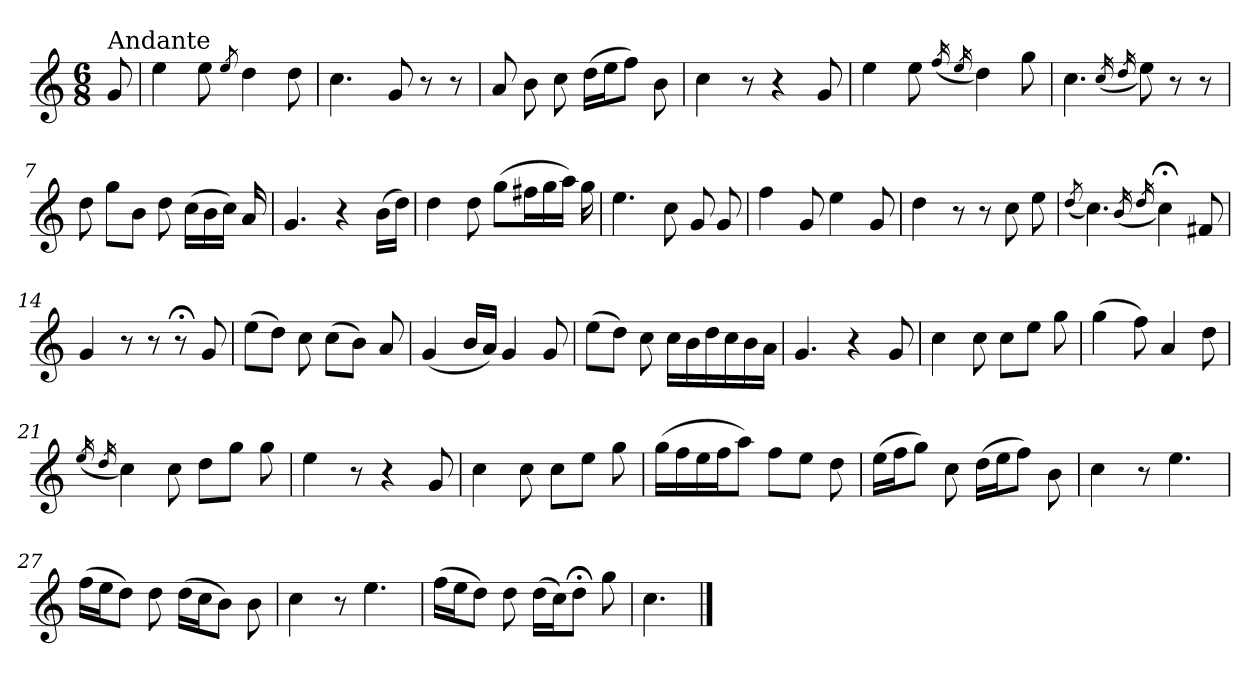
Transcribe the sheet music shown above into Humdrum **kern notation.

**kern
*part1
*staff1
*clefG2
*k[]
*C:
*M6/8
=
!LO:TX:a:t=Andante
8g/
=1
4ee\
8ee\
8qee/
4dd\
8dd\
=2
4.cc\
8g/
8r
8r
=3
8a/
8b\
8cc\
(>16dd\LL
16ee\J
8ff\J)
8b\
=4
4cc\
8r
4r
8g/
=5
4ee\
8ee\
(<16qff/
16qee/
4dd\)
8gg\
!!LO:LB:g=z
=6
4.cc\
(<16qcc/
16qdd/
8ee\)
8r
8r
=7
8dd\
8gg\L
8b\J
8dd\
(>16cc\LL
16b\
16cc\JJ)
16a/
=8
4.g/
4r
(>16b\LL
16dd\JJ)
=9
4dd\
8dd\
(>8gg\L
16ff#X\L
16gg\
16aa\JJ)
16gg\
=10
4.ee\
8cc\
8g/
8g/
=11
4ff\
8g/
4ee\
8g/
!!LO:LB:g=z
=12
4dd\
8r
8r
8cc\
8ee\
=13
(<8qdd/
4.cc\)
(<16qb/
16qdd/
4cc;<\)
8f#X/
=14
4g/
8r
8r
8r;<
8g/
=15
(>8ee\L
8dd\J)
8cc\
(>8cc\L
8b\J)
8a/
=16
(<4g/
16b/LL
16a/JJ)
4g/
8g/
=17
(>8ee\L
8dd\J)
8cc\
16cc\LL
16b\
16dd\
16cc\
16b\
16a\JJ
!!LO:LB:g=z
=18
4.g/
4r
8g/
=19
4cc\
8cc\
8cc\L
8ee\J
8gg\
=20
(>4gg\
8ff\)
4a/
8dd\
=21
(<16qee/
16qdd/
4cc\)
8cc\
8dd\L
8gg\J
8gg\
=22
4ee\
8r
4r
8g/
=23
4cc\
8cc\
8cc\L
8ee\J
8gg\
!!LO:LB:g=z
=24
(>16gg\LL
16ff\
16ee\
16ff\J
8aa\J)
(<8ff\L
8ee\J
8dd\
=25
(>16ee\LL
16ff\J
8gg\J)
8cc\
(>16dd\LL
16ee\J
8ff\J)
8b\
=26
4cc\
8r
4.ee\
=27
(>16ff\LL
16ee\J
8dd\J)
8dd\
(>16dd\LL
16cc\J
8b\J)
8b\
=28
4cc\
8r
4.ee\
!!LO:LB:g=z
=29
(>16ff\LL
16ee\J
8dd\J)
8dd\
(>16dd\LL
16cc\J)
8dd;<\J
8gg\
=30
4.cc\
==
*-
